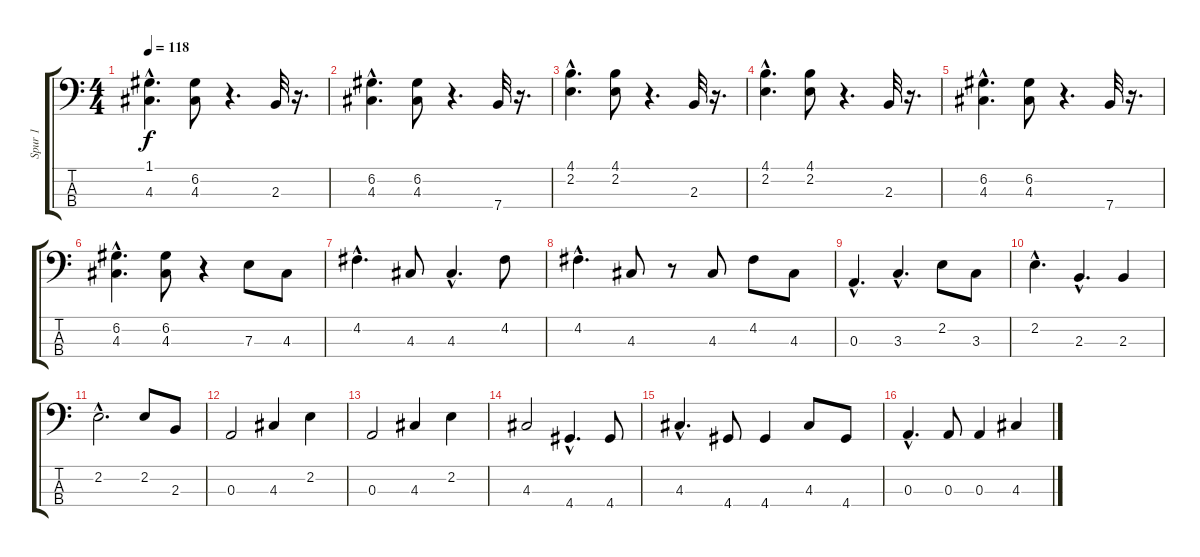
\track ("Spur 1" "Spur 1") {instrument electricbassfinger}
\staff {score tabs}
\tuning (G2 D2 A1 E1) {hide}
\ts (4 4)
\tempo 118
\clef f4
\ks c
(1.1{hac} 4.3{hac}).4{d dy f} (6.2 4.3).8 r.4{d} 2.3.32 r.16{d} |
(6.2{hac} 4.3{hac}).4{d} (6.2 4.3).8 r.4{d} 7.4.32 r.16{d} |
(4.1{hac} 2.2{hac}).4{d} (4.1 2.2).8 r.4{d} 2.3.32 r.16{d} |
(4.1{hac} 2.2{hac}).4{d} (4.1 2.2).8 r.4{d} 2.3.32 r.16{d} |
(6.2{hac} 4.3{hac}).4{d} (6.2 4.3).8 r.4{d} 7.4.32 r.16{d} |
(6.2{hac} 4.3{hac}).4{d} (6.2 4.3).8 r.4 7.3.8 4.3.8 |
4.2{hac}.4{d} 4.3.8 4.3{hac}.4{d} 4.2.8 |
4.2{hac}.4{d} 4.3.8 r.8 4.3.8 4.2.8 4.3.8 |
0.3{hac}.4{d} 3.3{hac}.4{d} 2.2.8 3.3.8 |
2.2{hac}.4{d} 2.3{hac}.4{d} 2.3.4 |
2.2{hac}.2{d} 2.2.8 2.3.8 |
0.3.2 4.3.4 2.2.4 |
0.3.2 4.3.4 2.2.4 |
4.3.2 4.4{hac}.4{d} 4.4.8 |
4.3{hac}.4{d} 4.4.8 4.4.4 4.3.8 4.4.8 |
0.3{hac}.4{d} 0.3.8 0.3.4 4.3.4
